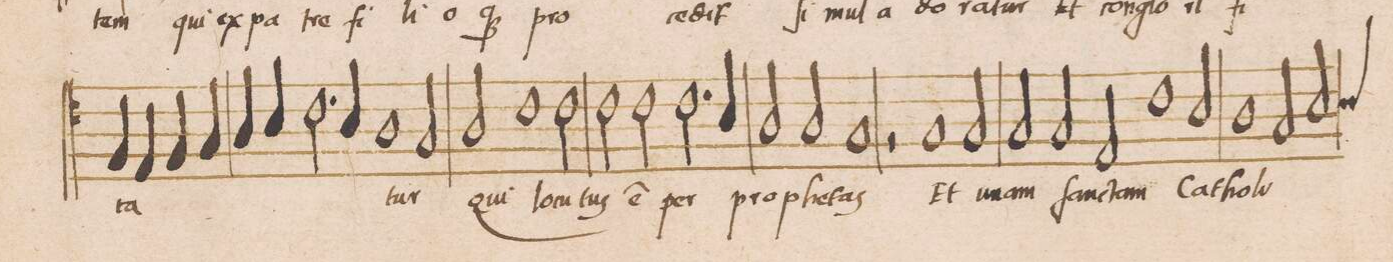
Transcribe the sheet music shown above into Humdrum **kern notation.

**kern	**text
*I"TENOR	*
*clefC4	*
*k[]	*
*met(C|)	*
*M2/1	*
4F/	-ca-
4E/	.
4F/	.
4G/	.
=106-	=106-
4A/	.
4B/	.
2.c\	.
4B/	.
1A\	.
=107-	=107-
2G/	-tur
2A/	qui
1c\	lo-
=108-	=108-
2c\	-cu-
2c\	-tus
2c\	e(st)
=109-	=109-
2.c\	per
4B/	.
2A/	pro-
2A/	-phe-
=110-	=110-
1G	-tas
2r	.
1G/	Et
=111-	=111-
2G/	u-
2G/	-nam
2G/	ſan-
=112-	=112-
2E/	-ctam
1c	Ca-
2B/	.
=113-	=113-
1A	-tho-
2G/	-li-
*custos:B	*
2B/	.
=114-	=114-
*-	*-
